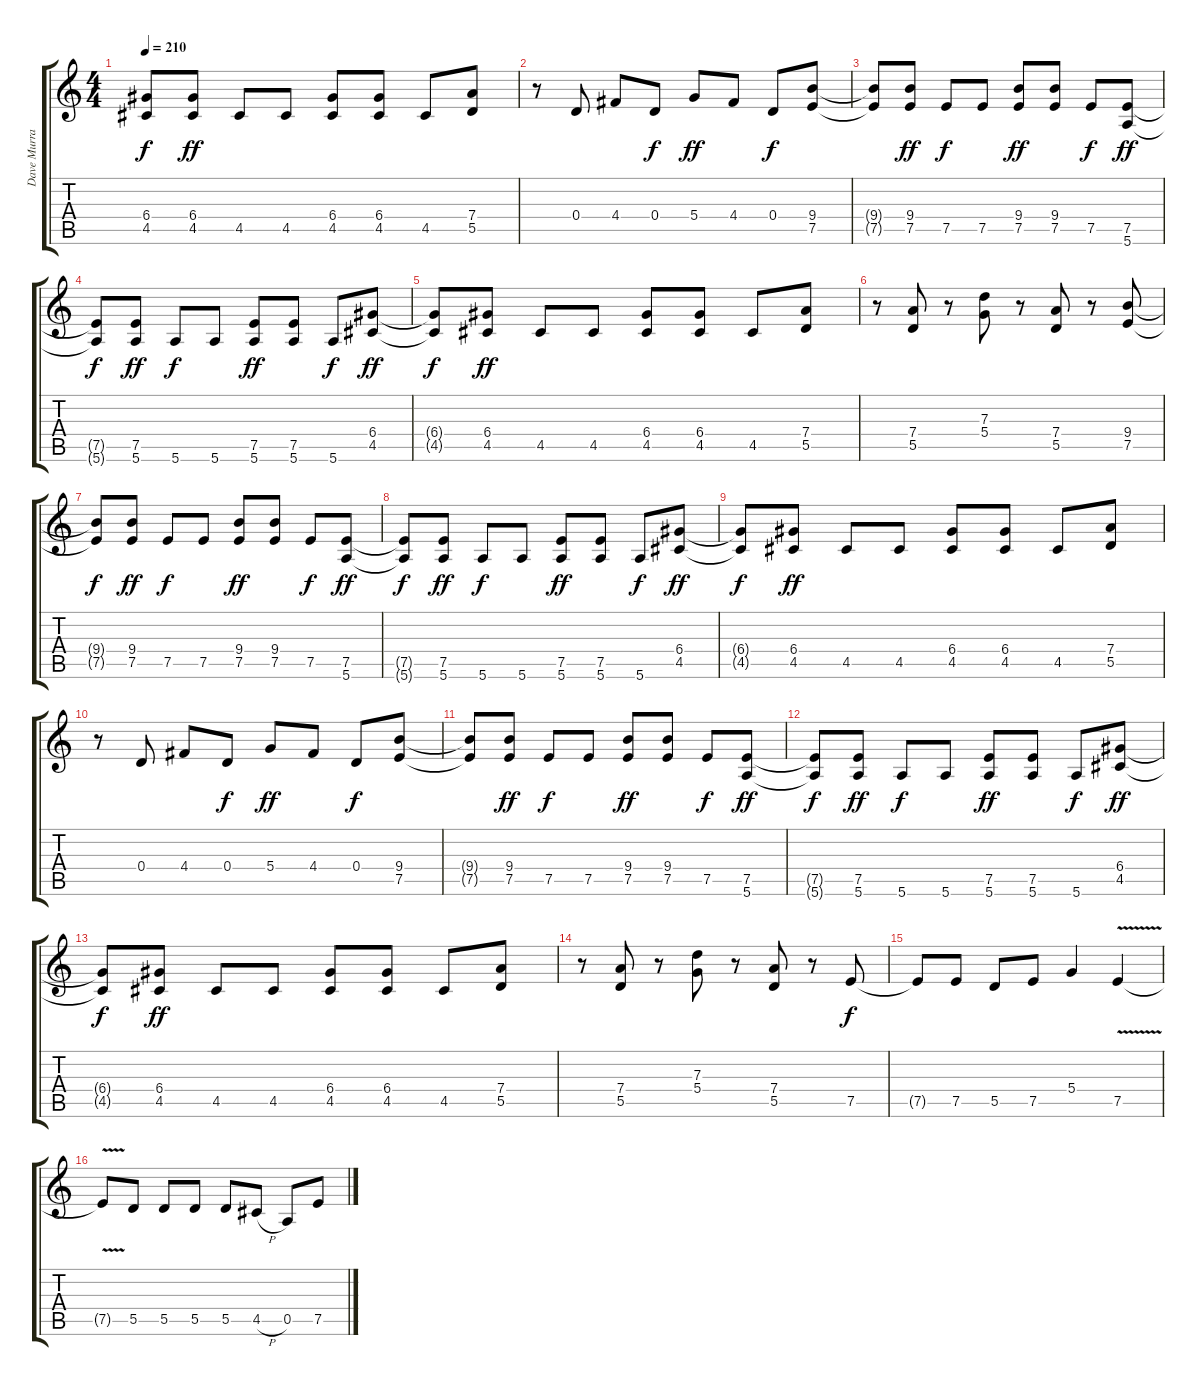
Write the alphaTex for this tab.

\track ("Dave Murray" "Dave Murra") {instrument distortionguitar}
\staff {score tabs}
\tuning (E4 B3 G3 D3 A2 E2) {hide}
\ts (4 4)
\tempo 210
\clef g2
\ks c
(6.4{t} 4.5{t}).8{dy f} (6.4 4.5).8{dy ff} 4.5.8 4.5.8 (6.4 4.5).8 (6.4 4.5).8 4.5.8 (7.4 5.5).8 |
r.8 0.4.8 4.4.8 0.4.8{dy f} 5.4.8{dy ff} 4.4.8 0.4.8{dy f} (9.4 7.5).8 |
(9.4{t} 7.5{t}).8 (9.4 7.5).8{dy ff} 7.5.8{dy f} 7.5.8 (9.4 7.5).8{dy ff} (9.4 7.5).8 7.5.8{dy f} (7.5 5.6).8{dy ff} |
(7.5{t} 5.6{t}).8{dy f} (7.5 5.6).8{dy ff} 5.6.8{dy f} 5.6.8 (7.5 5.6).8{dy ff} (7.5 5.6).8 5.6.8{dy f} (6.4 4.5).8{dy ff} |
(6.4{t} 4.5{t}).8{dy f} (6.4 4.5).8{dy ff} 4.5.8 4.5.8 (6.4 4.5).8 (6.4 4.5).8 4.5.8 (7.4 5.5).8 |
r.8 (7.4 5.5).8 r.8 (7.3 5.4).8 r.8 (7.4 5.5).8 r.8 (9.4 7.5).8 |
(9.4{t} 7.5{t}).8{dy f} (9.4 7.5).8{dy ff} 7.5.8{dy f} 7.5.8 (9.4 7.5).8{dy ff} (9.4 7.5).8 7.5.8{dy f} (7.5 5.6).8{dy ff} |
(7.5{t} 5.6{t}).8{dy f} (7.5 5.6).8{dy ff} 5.6.8{dy f} 5.6.8 (7.5 5.6).8{dy ff} (7.5 5.6).8 5.6.8{dy f} (6.4 4.5).8{dy ff} |
(6.4{t} 4.5{t}).8{dy f} (6.4 4.5).8{dy ff} 4.5.8 4.5.8 (6.4 4.5).8 (6.4 4.5).8 4.5.8 (7.4 5.5).8 |
r.8 0.4.8 4.4.8 0.4.8{dy f} 5.4.8{dy ff} 4.4.8 0.4.8{dy f} (9.4 7.5).8 |
(9.4{t} 7.5{t}).8 (9.4 7.5).8{dy ff} 7.5.8{dy f} 7.5.8 (9.4 7.5).8{dy ff} (9.4 7.5).8 7.5.8{dy f} (7.5 5.6).8{dy ff} |
(7.5{t} 5.6{t}).8{dy f} (7.5 5.6).8{dy ff} 5.6.8{dy f} 5.6.8 (7.5 5.6).8{dy ff} (7.5 5.6).8 5.6.8{dy f} (6.4 4.5).8{dy ff} |
(6.4{t} 4.5{t}).8{dy f} (6.4 4.5).8{dy ff} 4.5.8 4.5.8 (6.4 4.5).8 (6.4 4.5).8 4.5.8 (7.4 5.5).8 |
r.8 (7.4 5.5).8 r.8 (7.3 5.4).8 r.8 (7.4 5.5).8 r.8 7.5.8{dy f} |
7.5{t}.8 7.5.8 5.5.8 7.5.8 5.4.4 7.5{v}.4 |
7.5{t}.8 5.5.8 5.5.8 5.5.8 5.5.8 4.5{h}.8 0.5.8 7.5.8
